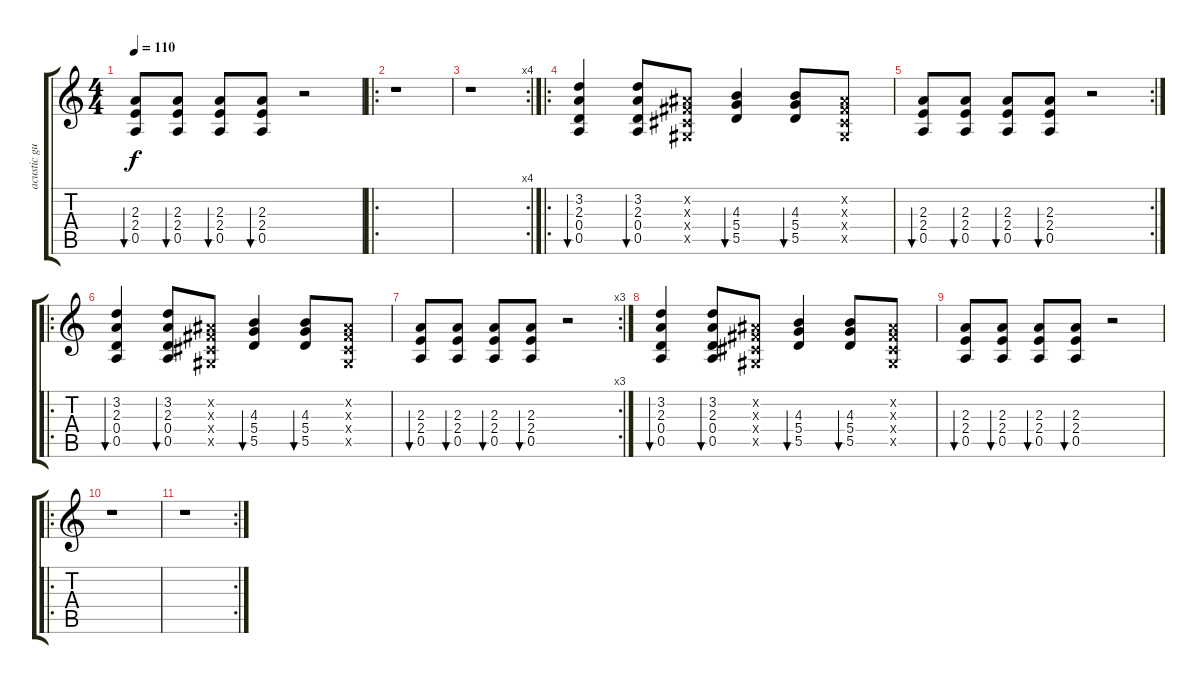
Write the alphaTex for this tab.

\track ("acustic guitar" "acustic gu") {instrument acousticguitarsteel}
\staff {score tabs}
\tuning (E4 B3 G3 D3 A2 E2) {hide}
\ts (4 4)
\tempo 110
\clef g2
\ks c
(2.3 2.4 0.5).8{bu 120 dy f} (2.3 2.4 0.5).8{bu 120} (2.3 2.4 0.5).8{bu 120} (2.3 2.4 0.5).8{bu 120} r.2 |
\ro
r.1 |
\rc 4
r.1 |
\ro
(3.2 2.3 0.4 0.5).4{bu 120} (3.2 2.3 0.4 0.5).8{bu 120} (-1.2{x} -1.3{x} -1.4{x} -1.5{x}).8 (4.3 5.4 5.5).4{bu 120} (4.3 5.4 5.5).8{bu 120} (-1.2{x} -1.3{x} -1.4{x} -1.5{x}).8 |
\rc 2
(2.3 2.4 0.5).8{bu 120} (2.3 2.4 0.5).8{bu 120} (2.3 2.4 0.5).8{bu 120} (2.3 2.4 0.5).8{bu 120} r.2 |
\ro
(3.2 2.3 0.4 0.5).4{bu 120} (3.2 2.3 0.4 0.5).8{bu 120} (-1.2{x} -1.3{x} -1.4{x} -1.5{x}).8 (4.3 5.4 5.5).4{bu 120} (4.3 5.4 5.5).8{bu 120} (-1.2{x} -1.3{x} -1.4{x} -1.5{x}).8 |
\rc 3
(2.3 2.4 0.5).8{bu 120} (2.3 2.4 0.5).8{bu 120} (2.3 2.4 0.5).8{bu 120} (2.3 2.4 0.5).8{bu 120} r.2 |
(3.2 2.3 0.4 0.5).4{bu 120} (3.2 2.3 0.4 0.5).8{bu 120} (-1.2{x} -1.3{x} -1.4{x} -1.5{x}).8 (4.3 5.4 5.5).4{bu 120} (4.3 5.4 5.5).8{bu 120} (-1.2{x} -1.3{x} -1.4{x} -1.5{x}).8 |
(2.3 2.4 0.5).8{bu 120} (2.3 2.4 0.5).8{bu 120} (2.3 2.4 0.5).8{bu 120} (2.3 2.4 0.5).8{bu 120} r.2 |
\ro
r.1 |
\rc 2
r.1
